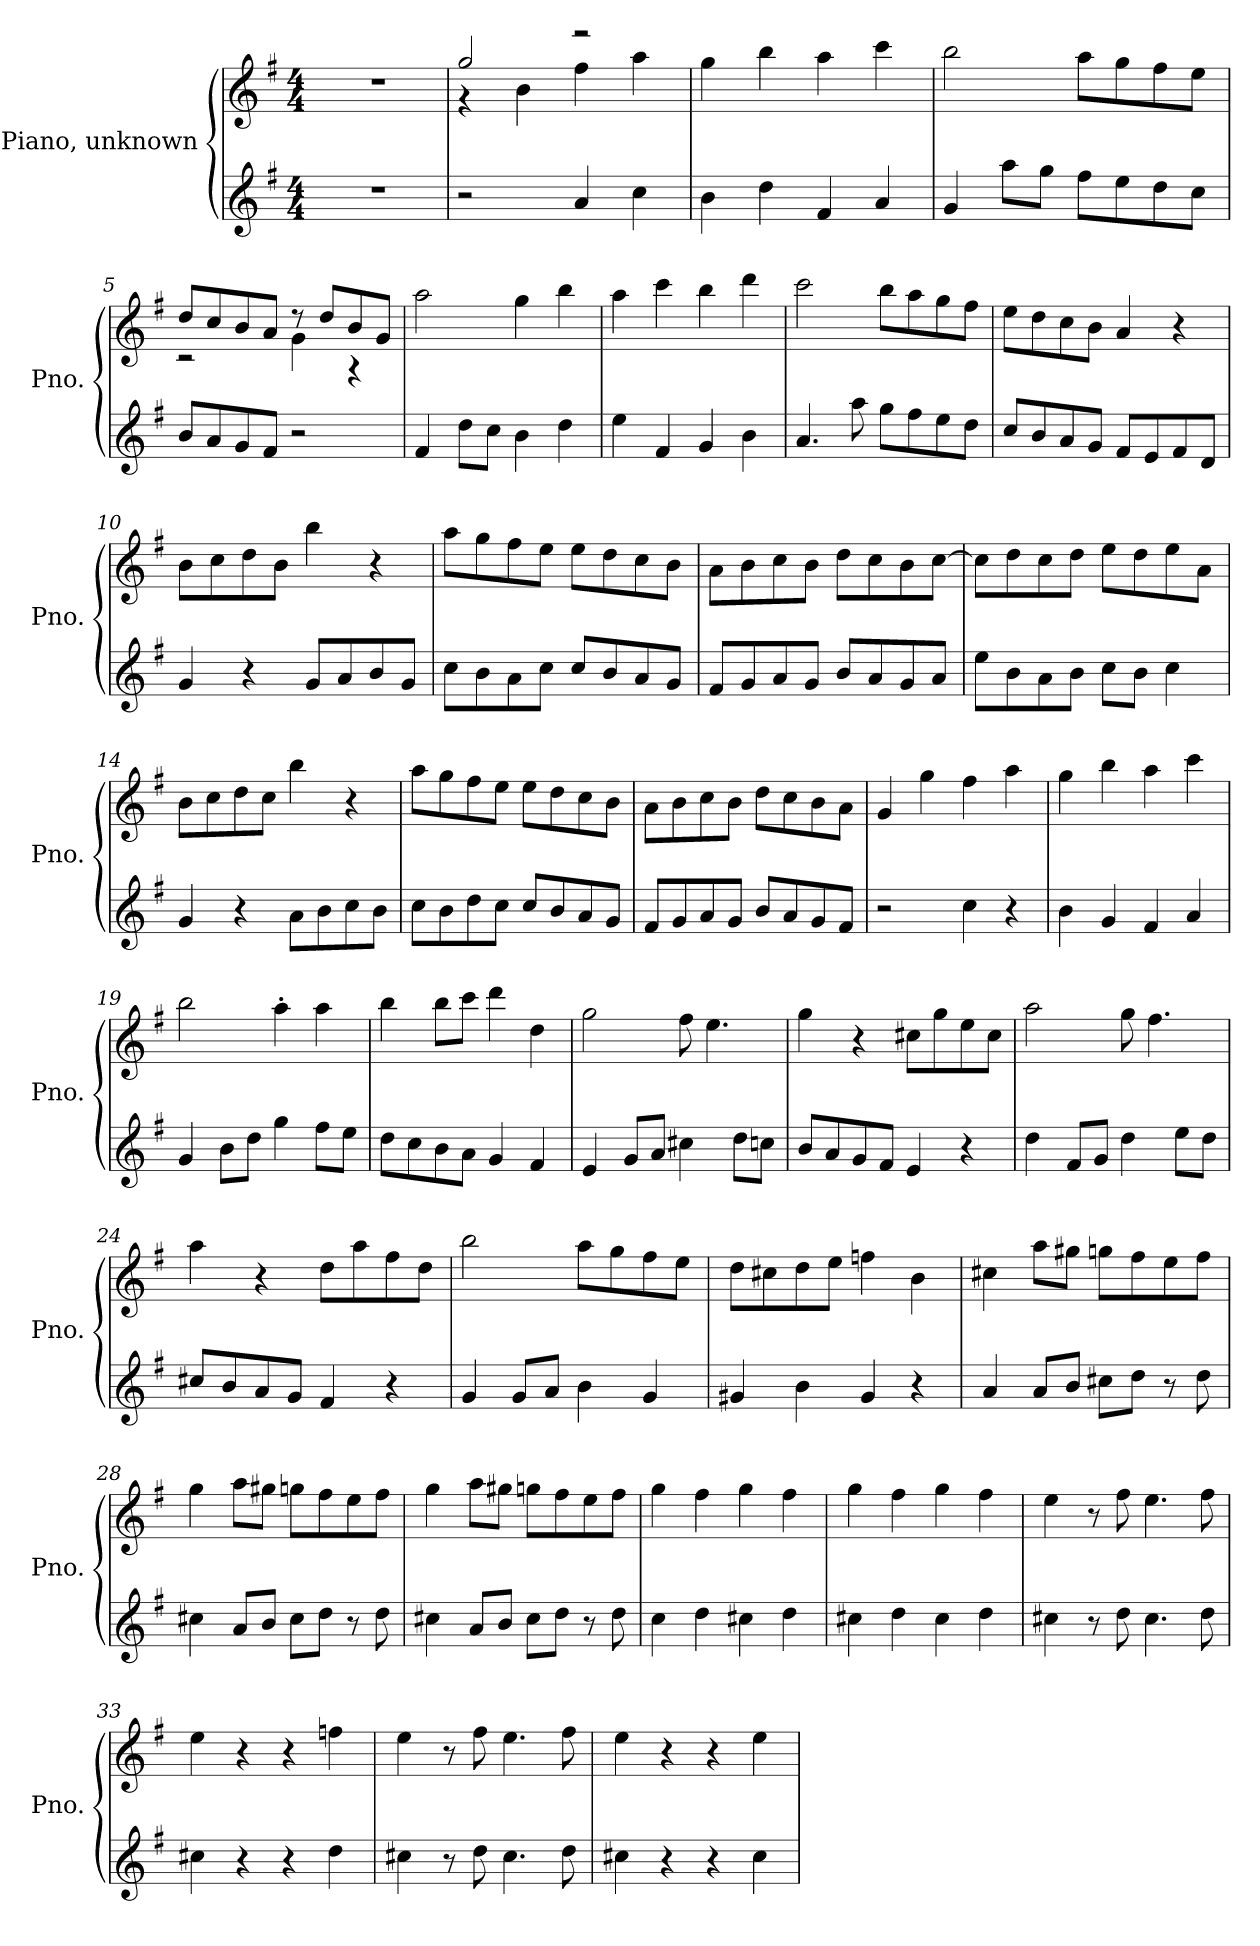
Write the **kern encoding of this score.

**kern	**kern
*part1	*part1
*staff2	*staff1
*I"Piano, unknown	*
*I'Pno.	*
*clefG2	*clefG2
*k[f#]	*k[f#]
*M4/4	*M4/4
*MM120	*MM120
=1	=1
1r	1r
=2	=2
*	*^
2r	2gg/	4r
.	.	4b\
4a/	2r	4ff#\
4cc\	.	4aa\
*	*v	*v
=3	=3
4b\	4gg\
4dd\	4bb\
4f#/	4aa\
4a/	4ccc\
=4	=4
4g/	2bb\
8aa\L	.
8gg\J	.
8ff#\L	8aa\L
8ee\	8gg\
8dd\	8ff#\
8cc\J	8ee\J
=5	=5
*	*^
8b/L	8dd/L	2r
8a/	8cc/	.
8g/	8b/	.
8f#/J	8a/J	.
2r	8r	4g\
.	8dd/L	.
.	8b/	4r
.	8g/J	.
*	*v	*v
=6	=6
4f#/	2aa\
8dd\L	.
8cc\J	.
4b\	4gg\
4dd\	4bb\
=7	=7
4ee\	4aa\
4f#/	4ccc\
4g/	4bb\
4b\	4ddd\
!!LO:LB:g=z
=8	=8
4.a/	2ccc\
8aa\	.
8gg\L	8bb\L
8ff#\	8aa\
8ee\	8gg\
8dd\J	8ff#\J
=9	=9
8cc/L	8ee\L
8b/	8dd\
8a/	8cc\
8g/J	8b\J
8f#/L	4a/
8e/	.
8f#/	4r
8d/J	.
=10	=10
4g/	8b\L
.	8cc\
4r	8dd\
.	8b\J
8g/L	4bb\
8a/	.
8b/	4r
8g/J	.
=11	=11
8cc\L	8aa\L
8b\	8gg\
8a\	8ff#\
8cc\J	8ee\J
8cc/L	8ee\L
8b/	8dd\
8a/	8cc\
8g/J	8b\J
=12	=12
8f#/L	8a\L
8g/	8b\
8a/	8cc\
8g/J	8b\J
8b/L	8dd\L
8a/	8cc\
8g/	8b\
8a/J	[8cc\J
!!LO:LB:g=z
=13	=13
8ee\L	8cc\L]
8b\	8dd\
8a\	8cc\
8b\J	8dd\J
8cc\L	8ee\L
8b\J	8dd\
4cc\	8ee\
.	8a\J
=14	=14
4g/	8b\L
.	8cc\
4r	8dd\
.	8cc\J
8a\L	4bb\
8b\	.
8cc\	4r
8b\J	.
=15	=15
8cc\L	8aa\L
8b\	8gg\
8dd\	8ff#\
8cc\J	8ee\J
8cc/L	8ee\L
8b/	8dd\
8a/	8cc\
8g/J	8b\J
=16	=16
8f#/L	8a\L
8g/	8b\
8a/	8cc\
8g/J	8b\J
8b/L	8dd\L
8a/	8cc\
8g/	8b\
8f#/J	8a\J
=17	=17
2r	4g/
.	4gg\
4cc\	4ff#\
4r	4aa\
=18	=18
4b\	4gg\
4g/	4bb\
4f#/	4aa\
4a/	4ccc\
!!LO:LB:g=z
=19	=19
4g/	2bb\
8b\L	.
8dd\J	.
4gg\	4aa'\
8ff#\L	4aa\
8ee\J	.
=20	=20
8dd\L	4bb\
8cc\	.
8b\	8bb\L
8a\J	8ccc\J
4g/	4ddd\
4f#/	4dd\
=21	=21
4e/	2gg\
8g/L	.
8a/J	.
4cc#X\	8ff#\
.	4.ee\
8dd\L	.
8ccn\J	.
=22	=22
8b/L	4gg\
8a/	.
8g/	4r
8f#/J	.
4e/	8cc#X\L
.	8gg\
4r	8ee\
.	8cc#\J
=23	=23
4dd\	2aa\
8f#/L	.
8g/J	.
4dd\	8gg\
.	4.ff#\
8ee\L	.
8dd\J	.
!!LO:LB:g=z
=24	=24
8cc#X/L	4aa\
8b/	.
8a/	4r
8g/J	.
4f#/	8dd\L
.	8aa\
4r	8ff#\
.	8dd\J
=25	=25
4g/	2bb\
8g/L	.
8a/J	.
4b\	8aa\L
.	8gg\
4g/	8ff#\
.	8ee\J
=26	=26
4g#X/	8dd\L
.	8cc#X\
4b\	8dd\
.	8ee\J
4g#/	4ffn\
4r	4b\
=27	=27
4a/	4cc#X\
8a/L	8aa\L
8b/J	8gg#X\J
8cc#X\L	8ggn\L
8dd\J	8ff#\
8r	8ee\
8dd\	8ff#\J
=28	=28
4cc#X\	4gg\
8a/L	8aa\L
8b/J	8gg#X\J
8cc#\L	8ggn\L
8dd\J	8ff#\
8r	8ee\
8dd\	8ff#\J
!!LO:LB:g=z
=29	=29
4cc#X\	4gg\
8a/L	8aa\L
8b/J	8gg#X\J
8cc#\L	8ggn\L
8dd\J	8ff#\
8r	8ee\
8dd\	8ff#\J
=30	=30
4cc\	4gg\
4dd\	4ff#\
4cc#X\	4gg\
4dd\	4ff#\
=31	=31
4cc#X\	4gg\
4dd\	4ff#\
4cc#\	4gg\
4dd\	4ff#\
=32	=32
4cc#X\	4ee\
8r	8r
8dd\	8ff#\
4.cc#\	4.ee\
8dd\	8ff#\
=33	=33
4cc#X\	4ee\
4r	4r
4r	4r
4dd\	4ffn\
=34	=34
4cc#X\	4ee\
8r	8r
8dd\	8ff#\
4.cc#\	4.ee\
8dd\	8ff#\
=35	=35
4cc#X\	4ee\
4r	4r
4r	4r
4cc#\	4ee\
=	=
*-	*-
